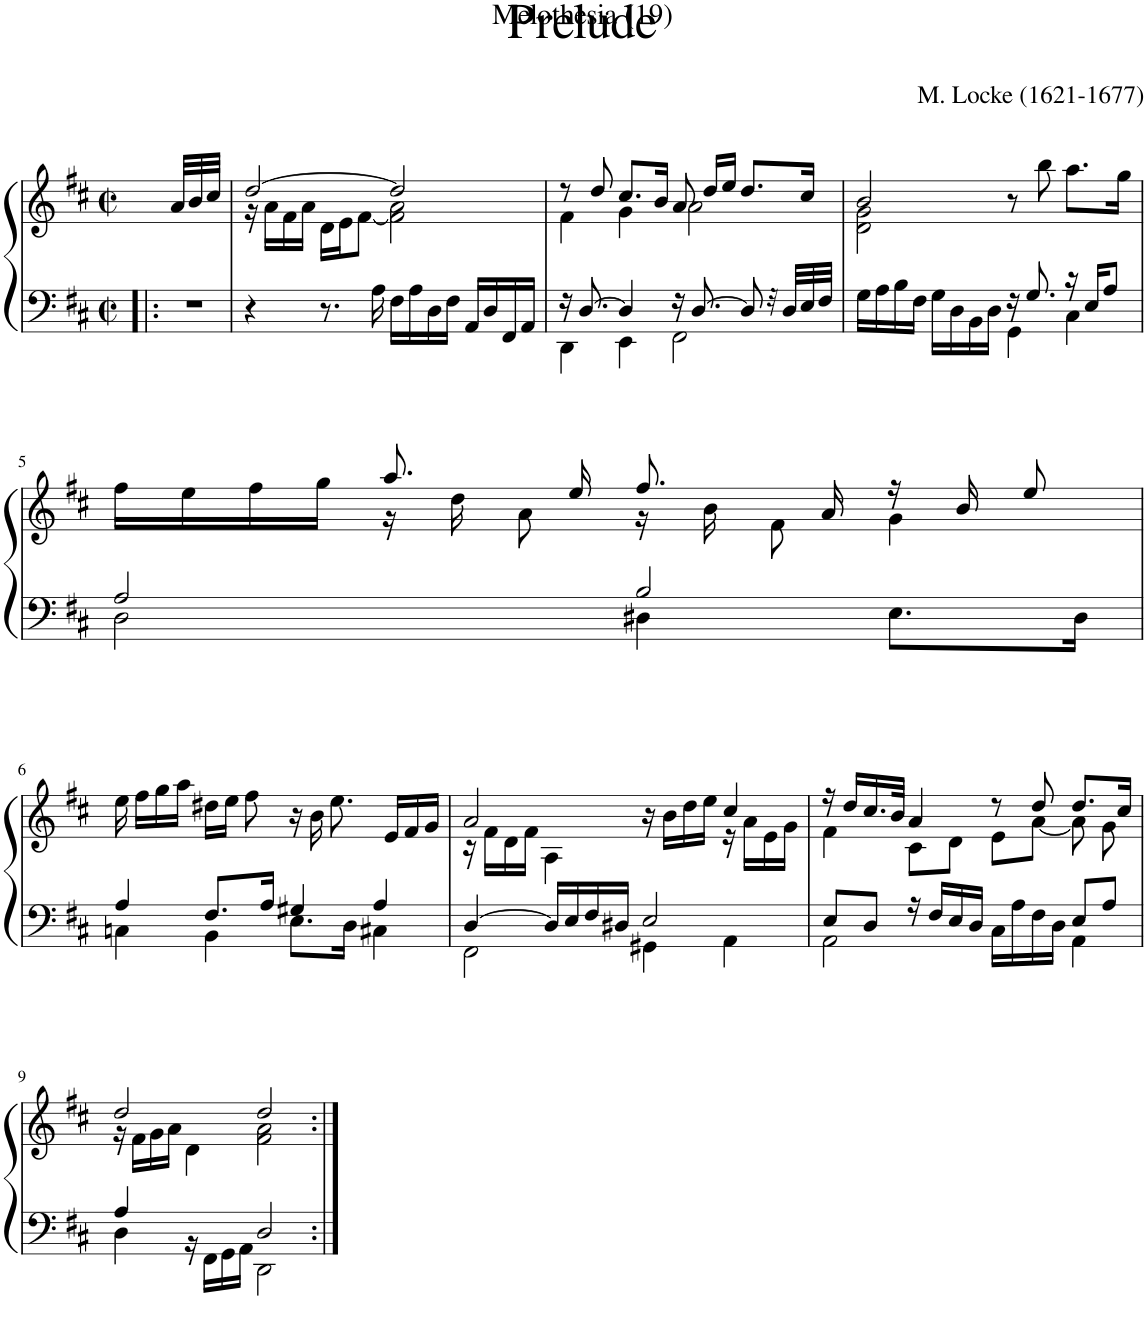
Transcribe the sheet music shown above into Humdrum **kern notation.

**kern	**kern
*part1	*part1
*staff2	*staff1
*I"Harpsichord	*
*clefF4	*clefG2
*k[f#c#]	*k[f#c#]
*M4/4	*M4/4
*met(c|)	*met(c|)
=1!|:	=1!|:
1r	32a/LLL
.	32b/
.	32cc#/JJJ
.	2ryy
.	4ryy
.	8ryy
.	32ryy
=2	=2
*	*^
4r	[2dd/	16r
.	.	16a\LL
.	.	16f#\
.	.	16a\JJ
8.r	.	16d\LL
.	.	16e\J
.	.	[8f#\J
16A\	.	.
16F#\LL	2dd/]	2f#\] 2a\
16A\	.	.
16D\	.	.
16F#\JJ	.	.
16AA/LL	.	.
16D/	.	.
16FF#/	.	.
16AA/JJ	.	.
=3	=3	=3
*^	*	*
16r	4DD\	8r	4f#\
[8.D/	.	.	.
.	.	8dd/	.
4D/]	4EE\	8.cc#/L	4g\
.	.	16b/Jk	.
16r	2FF#\	8a/	2a\
[8.D/	.	.	.
.	.	16dd/LL	.
.	.	16ee/JJ	.
8D/]	.	8.dd/L	.
32r	.	.	.
32D/LLL	.	.	.
32E/	.	16cc#/Jk	.
32F#/JJJ	.	.	.
=4	=4	=4	=4
16G\LL	2ryy	2b/	2d\ 2g\
16A\	.	.	.
16B\	.	.	.
16F#\JJ	.	.	.
16G\LL	.	.	.
16D\	.	.	.
16BB\	.	.	.
16D\JJ	.	.	.
16r	4GG\	8r	2ryy
8.G/	.	.	.
.	.	8bb\	.
16r	4C#\	8.aa\L	.
16E/KL	.	.	.
8A/J	.	.	.
.	.	16gg\Jk	.
!!LO:LB:g=z	!!
=5	=5	=5	=5
2A/	2D\	16ff#\LL	4ryy
.	.	16ee\	.
.	.	16ff#\	.
.	.	16gg\JJ	.
.	.	8.aa/	16r
.	.	.	16dd\
.	.	.	8a\
.	.	16ee/	.
2B/	4D#X\	8.ff#/	16r
.	.	.	16b\
.	.	.	8f#\
.	.	16a/	.
.	8.E\L	16r	4g\
.	.	16b/	.
.	.	8ee/	.
.	16D#\Jk	.	.
*	*	*v	*v
!!LO:LB:g=z
=6	=6	=6
4A/	4Cn\	16ee\
.	.	16ff#\LL
.	.	16gg\
.	.	16aa\JJ
8.F#/L	4BB\	16dd#X\LL
.	.	16ee\JJ
.	.	8ff#\
16A/Jk	.	.
4G#X/	8.E\L	16r
.	.	16b\
.	.	8.ee\
.	16D\Jk	.
4A/	4C#X\	.
.	.	16e/LL
.	.	16f#/
.	.	16g/JJ
=7	=7	=7
*	*	*^
[4D/	2FF#\	2a/	16r
.	.	.	16f#\LL
.	.	.	16d\
.	.	.	16f#\JJ
16D/LL]	.	.	4A\
16E/	.	.	.
16F#/	.	.	.
16D#X/JJ	.	.	.
2E/	4GG#X\	16r	4ryy
.	.	16b\LL	.
.	.	16dd\	.
.	.	16ee\JJ	.
.	4AA\	4cc#/	16r
.	.	.	16a\LL
.	.	.	16e\
.	.	.	16g\JJ
=8	=8	=8	=8
8E/L	2AA\	16r	4f#\
.	.	16dd/LL	.
8D/J	.	16.cc#/	.
.	.	32b/JJk	.
16r	.	4a/	8c#\L
16F#/LL	.	.	.
16E/	.	.	8d\J
16D/JJ	.	.	.
16C#\LL	4ryy	8r	8e\L
16A\	.	.	.
16F#\	.	8dd/	[8a\J
16D\JJ	.	.	.
8E/L	4AA\	8.dd/L	8a\]
8A/J	.	.	8g\
.	.	16cc#/Jk	.
!!LO:LB:g=z	!!
=9	=9	=9	=9
4A/	4D\	2dd/	16r
.	.	.	16f#\LL
.	.	.	16g\
.	.	.	16a\JJ
4ryy	16r	.	4d\
.	16FF#\LL	.	.
.	16GG\	.	.
.	16AA\JJ	.	.
2D/	2DD\	2dd/	2f#\ 2a\
*v	*v	*	*
*	*v	*v
=:|!	=:|!
*-	*-
